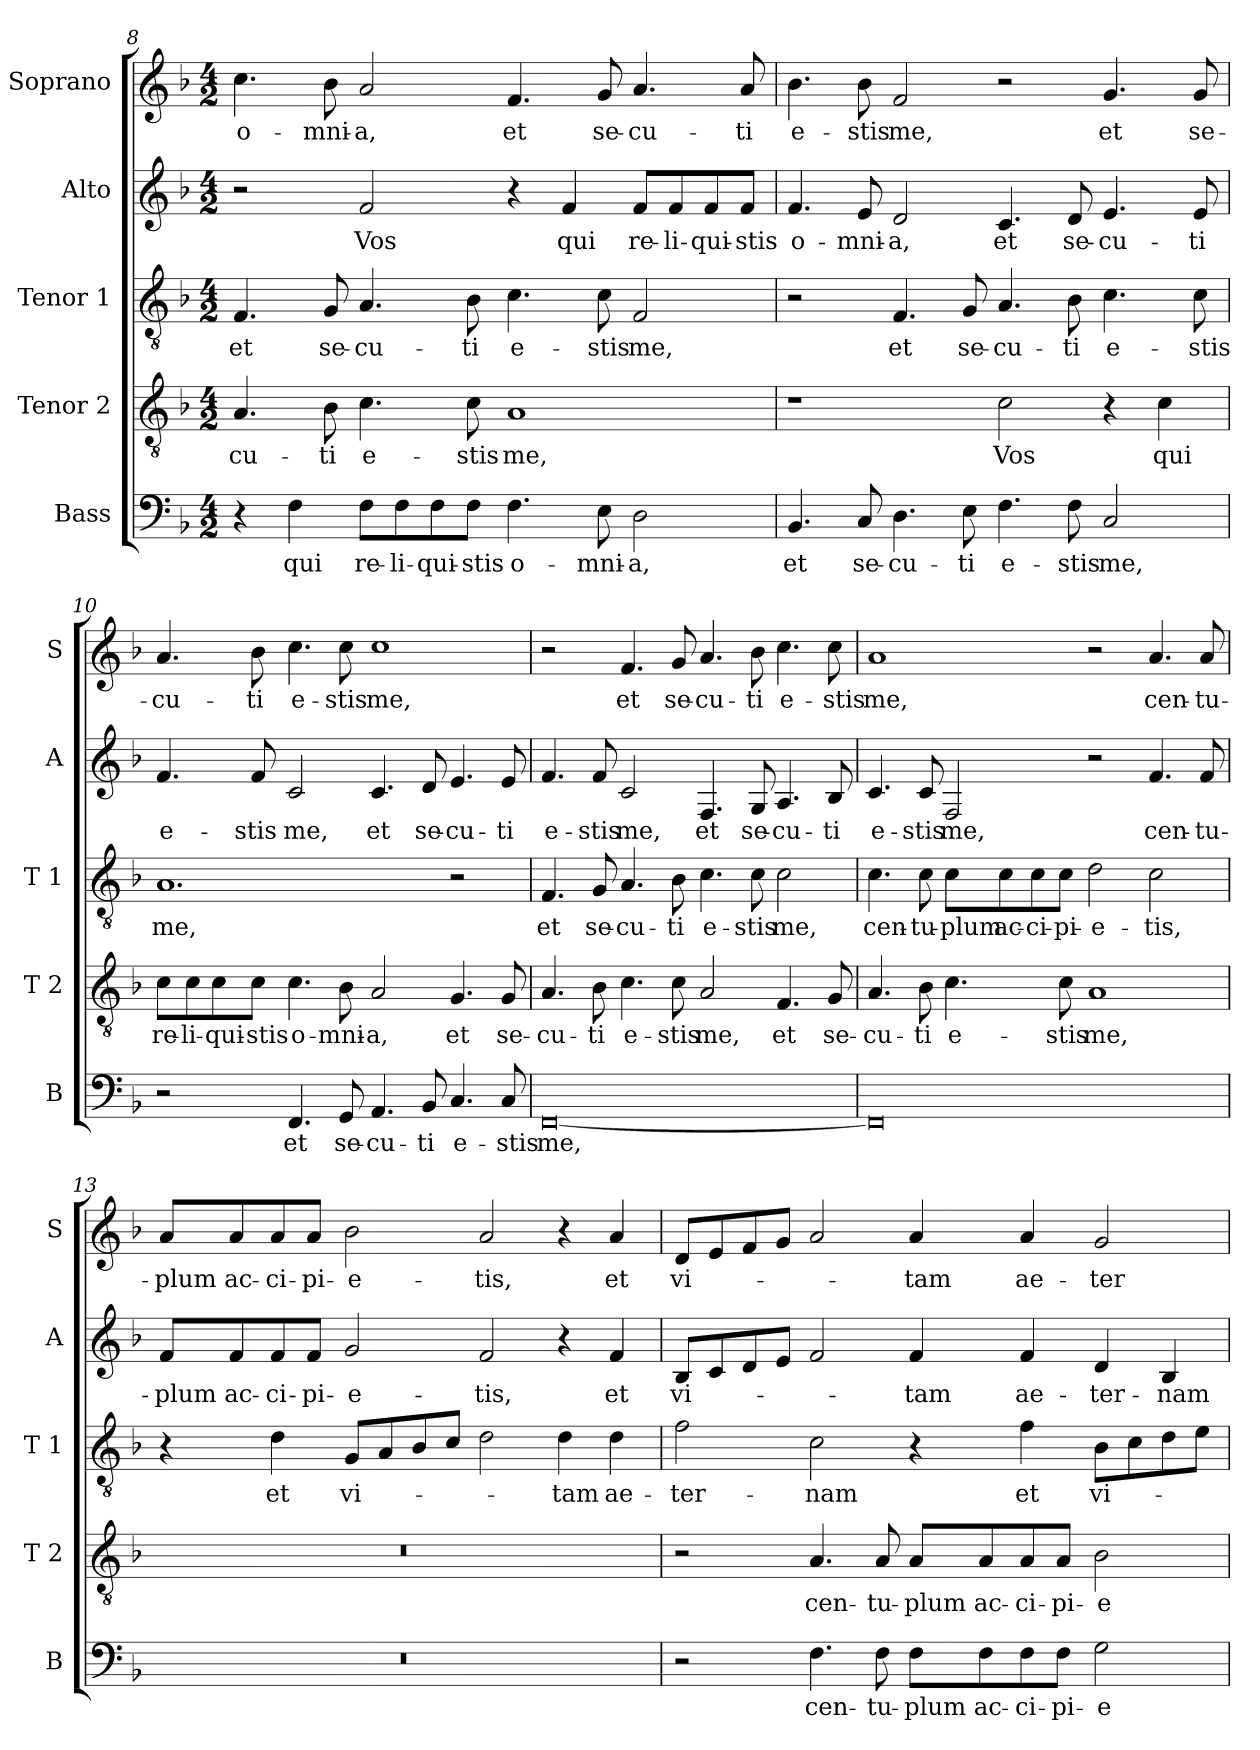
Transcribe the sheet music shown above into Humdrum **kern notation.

**kern	**text	**kern	**text	**kern	**text	**kern	**text	**kern	**text
*part5	*part5	*part4	*part4	*part3	*part3	*part2	*part2	*part1	*part1
*staff5	*staff5	*staff4	*staff4	*staff3	*staff3	*staff2	*staff2	*staff1	*staff1
*I"Bass	*	*I"Tenor 2	*	*I"Tenor 1	*	*I"Alto	*	*I"Soprano	*
*I'B	*	*I'T 2	*	*I'T 1	*	*I'A	*	*I'S	*
*clefF4	*	*clefGv2	*	*clefGv2	*	*clefG2	*	*clefG2	*
*k[b-]	*	*k[b-]	*	*k[b-]	*	*k[b-]	*	*k[b-]	*
*F:	*	*F:	*	*F:	*	*F:	*	*F:	*
*M4/2	*	*M4/2	*	*M4/2	*	*M4/2	*	*M4/2	*
=8	=8	=8	=8	=8	=8	=8	=8	=8	=8
!	!	!	!LO:LY:b	!	!LO:LY:b	!	!	!	!LO:LY:b
4r	.	4.A/	-cu-	4.F/	et	2r	.	4.cc\	o-
!	!LO:LY:b	!	!	!	!	!	!	!	!
4F\	qui	.	.	.	.	.	.	.	.
!	!	!	!LO:LY:b	!	!LO:LY:b	!	!	!	!LO:LY:b
.	.	8B-\	-ti	8G/	se-	.	.	8b-\	-mni-
!	!LO:LY:b	!	!LO:LY:b	!	!LO:LY:b	!	!LO:LY:b	!	!LO:LY:b
8F\L	re-	4.c\	e-	4.A/	-cu-	2f/	Vos	2a/	-a,
!	!LO:LY:b	!	!	!	!	!	!	!	!
8F\	-li-	.	.	.	.	.	.	.	.
!	!LO:LY:b	!	!	!	!	!	!	!	!
8F\	-qui-	.	.	.	.	.	.	.	.
!	!LO:LY:b	!	!LO:LY:b	!	!LO:LY:b	!	!	!	!
8F\J	-stis	8c\	-stis	8B-\	-ti	.	.	.	.
!	!LO:LY:b	!	!LO:LY:b	!	!LO:LY:b	!	!	!	!LO:LY:b
4.F\	o-	1A	me,	4.c\	e-	4r	.	4.f/	et
!	!	!	!	!	!	!	!LO:LY:b	!	!
.	.	.	.	.	.	4f/	qui	.	.
!	!LO:LY:b	!	!	!	!LO:LY:b	!	!	!	!LO:LY:b
8E\	-mni-	.	.	8c\	-stis	.	.	8g/	se-
!	!LO:LY:b	!	!	!	!LO:LY:b	!	!LO:LY:b	!	!LO:LY:b
2D\	-a,	.	.	2F/	me,	8f/L	re-	4.a/	-cu-
!	!	!	!	!	!	!	!LO:LY:b	!	!
.	.	.	.	.	.	8f/	-li-	.	.
!	!	!	!	!	!	!	!LO:LY:b	!	!
.	.	.	.	.	.	8f/	-qui-	.	.
!	!	!	!	!	!	!	!LO:LY:b	!	!LO:LY:b
.	.	.	.	.	.	8f/J	-stis	8a/	-ti
!!LO:LB:g=z
=9	=9	=9	=9	=9	=9	=9	=9	=9	=9
!	!LO:LY:b	!	!	!	!	!	!LO:LY:b	!	!LO:LY:b
4.BB-/	et	1r	.	2r	.	4.f/	o-	4.b-\	e-
!	!LO:LY:b	!	!	!	!	!	!LO:LY:b	!	!LO:LY:b
8C/	se-	.	.	.	.	8e/	-mni-	8b-\	-stis
!	!LO:LY:b	!	!	!	!LO:LY:b	!	!LO:LY:b	!	!LO:LY:b
4.D\	-cu-	.	.	4.F/	et	2d/	-a,	2f/	me,
!	!LO:LY:b	!	!	!	!LO:LY:b	!	!	!	!
8E\	-ti	.	.	8G/	se-	.	.	.	.
!	!LO:LY:b	!	!LO:LY:b	!	!LO:LY:b	!	!LO:LY:b	!	!
4.F\	e-	2c\	Vos	4.A/	-cu-	4.c/	et	2r	.
!	!LO:LY:b	!	!	!	!LO:LY:b	!	!LO:LY:b	!	!
8F\	-stis	.	.	8B-\	-ti	8d/	se-	.	.
!	!LO:LY:b	!	!	!	!LO:LY:b	!	!LO:LY:b	!	!LO:LY:b
2C/	me,	4r	.	4.c\	e-	4.e/	-cu-	4.g/	et
!	!	!	!LO:LY:b	!	!	!	!	!	!
.	.	4c\	qui	.	.	.	.	.	.
!	!	!	!	!	!LO:LY:b	!	!LO:LY:b	!	!LO:LY:b
.	.	.	.	8c\	-stis	8e/	-ti	8g/	se-
=10	=10	=10	=10	=10	=10	=10	=10	=10	=10
!	!	!	!LO:LY:b	!	!LO:LY:b	!	!LO:LY:b	!	!LO:LY:b
2r	.	8c\L	re-	1.A	me,	4.f/	e-	4.a/	-cu-
!	!	!	!LO:LY:b	!	!	!	!	!	!
.	.	8c\	-li-	.	.	.	.	.	.
!	!	!	!LO:LY:b	!	!	!	!	!	!
.	.	8c\	-qui-	.	.	.	.	.	.
!	!	!	!LO:LY:b	!	!	!	!LO:LY:b	!	!LO:LY:b
.	.	8c\J	-stis	.	.	8f/	-stis	8b-\	-ti
!	!LO:LY:b	!	!LO:LY:b	!	!	!	!LO:LY:b	!	!LO:LY:b
4.FF/	et	4.c\	o-	.	.	2c/	me,	4.cc\	e-
!	!LO:LY:b	!	!LO:LY:b	!	!	!	!	!	!LO:LY:b
8GG/	se-	8B-\	-mni-	.	.	.	.	8cc\	-stis
!	!LO:LY:b	!	!LO:LY:b	!	!	!	!LO:LY:b	!	!LO:LY:b
4.AA/	-cu-	2A/	-a,	.	.	4.c/	et	1cc	me,
!	!LO:LY:b	!	!	!	!	!	!LO:LY:b	!	!
8BB-/	-ti	.	.	.	.	8d/	se-	.	.
!	!LO:LY:b	!	!LO:LY:b	!	!	!	!LO:LY:b	!	!
4.C/	e-	4.G/	et	2r	.	4.e/	-cu-	.	.
!	!LO:LY:b	!	!LO:LY:b	!	!	!	!LO:LY:b	!	!
8C/	-stis	8G/	se-	.	.	8e/	-ti	.	.
=11	=11	=11	=11	=11	=11	=11	=11	=11	=11
!	!LO:LY:b	!	!LO:LY:b	!	!LO:LY:b	!	!LO:LY:b	!	!
[0FF	me,	4.A/	-cu-	4.F/	et	4.f/	e-	2r	.
!	!	!	!LO:LY:b	!	!LO:LY:b	!	!LO:LY:b	!	!
.	.	8B-\	-ti	8G/	se-	8f/	-stis	.	.
!	!	!	!LO:LY:b	!	!LO:LY:b	!	!LO:LY:b	!	!LO:LY:b
.	.	4.c\	e-	4.A/	-cu-	2c/	me,	4.f/	et
!	!	!	!LO:LY:b	!	!LO:LY:b	!	!	!	!LO:LY:b
.	.	8c\	-stis	8B-\	-ti	.	.	8g/	se-
!	!	!	!LO:LY:b	!	!LO:LY:b	!	!LO:LY:b	!	!LO:LY:b
.	.	2A/	me,	4.c\	e-	4.F/	et	4.a/	-cu-
!	!	!	!	!	!LO:LY:b	!	!LO:LY:b	!	!LO:LY:b
.	.	.	.	8c\	-stis	8G/	se-	8b-\	-ti
!	!	!	!LO:LY:b	!	!LO:LY:b	!	!LO:LY:b	!	!LO:LY:b
.	.	4.F/	et	2c\	me,	4.A/	-cu-	4.cc\	e-
!	!	!	!LO:LY:b	!	!	!	!LO:LY:b	!	!LO:LY:b
.	.	8G/	se-	.	.	8B-/	-ti	8cc\	-stis
!!LO:PB:g=z
=12	=12	=12	=12	=12	=12	=12	=12	=12	=12
!	!	!	!LO:LY:b	!	!LO:LY:b	!	!LO:LY:b	!	!LO:LY:b
0FF]	.	4.A/	-cu-	4.c\	cen-	4.c/	e-	1a	me,
!	!	!	!LO:LY:b	!	!LO:LY:b	!	!LO:LY:b	!	!
.	.	8B-\	-ti	8c\	-tu-	8c/	-stis	.	.
!	!	!	!LO:LY:b	!	!LO:LY:b	!	!LO:LY:b	!	!
.	.	4.c\	e-	8c\L	-plum	2F/	me,	.	.
!	!	!	!	!	!LO:LY:b	!	!	!	!
.	.	.	.	8c\	ac-	.	.	.	.
!	!	!	!	!	!LO:LY:b	!	!	!	!
.	.	.	.	8c\	-ci-	.	.	.	.
!	!	!	!LO:LY:b	!	!LO:LY:b	!	!	!	!
.	.	8c\	-stis	8c\J	-pi-	.	.	.	.
!	!	!	!LO:LY:b	!	!LO:LY:b	!	!	!	!
.	.	1A	me,	2d\	-e-	2r	.	2r	.
!	!	!	!	!	!LO:LY:b	!	!LO:LY:b	!	!LO:LY:b
.	.	.	.	2c\	-tis,	4.f/	cen-	4.a/	cen-
!	!	!	!	!	!	!	!LO:LY:b	!	!LO:LY:b
.	.	.	.	.	.	8f/	-tu-	8a/	-tu-
=13	=13	=13	=13	=13	=13	=13	=13	=13	=13
!	!	!	!	!	!	!	!LO:LY:b	!	!LO:LY:b
0r	.	0r	.	4r	.	8f/L	-plum	8a/L	-plum
!	!	!	!	!	!	!	!LO:LY:b	!	!LO:LY:b
.	.	.	.	.	.	8f/	ac-	8a/	ac-
!	!	!	!	!	!LO:LY:b	!	!LO:LY:b	!	!LO:LY:b
.	.	.	.	4d\	et	8f/	-ci-	8a/	-ci-
!	!	!	!	!	!	!	!LO:LY:b	!	!LO:LY:b
.	.	.	.	.	.	8f/J	-pi-	8a/J	-pi-
!	!	!	!	!	!LO:LY:b	!	!LO:LY:b	!	!LO:LY:b
.	.	.	.	8G/L	vi-	2g/	-e-	2b-\	-e-
.	.	.	.	8A/	.	.	.	.	.
.	.	.	.	8B-/	.	.	.	.	.
.	.	.	.	8c/J	.	.	.	.	.
!	!	!	!	!	!	!	!LO:LY:b	!	!LO:LY:b
.	.	.	.	2d\	.	2f/	-tis,	2a/	-tis,
!	!	!	!	!	!LO:LY:b	!	!	!	!
.	.	.	.	4d\	-tam	4r	.	4r	.
!	!	!	!	!	!LO:LY:b	!	!LO:LY:b	!	!LO:LY:b
.	.	.	.	4d\	ae-	4f/	et	4a/	et
=14	=14	=14	=14	=14	=14	=14	=14	=14	=14
!	!	!	!	!	!LO:LY:b	!	!LO:LY:b	!	!LO:LY:b
2r	.	2r	.	2f\	-ter-	8B-/L	vi-	8d/L	vi-
.	.	.	.	.	.	8c/	.	8e/	.
.	.	.	.	.	.	8d/	.	8f/	.
.	.	.	.	.	.	8e/J	.	8g/J	.
!	!LO:LY:b	!	!LO:LY:b	!	!LO:LY:b	!	!	!	!
4.F\	cen-	4.A/	cen-	2c\	-nam	2f/	.	2a/	.
!	!LO:LY:b	!	!LO:LY:b	!	!	!	!	!	!
8F\	-tu-	8A/	-tu-	.	.	.	.	.	.
!	!LO:LY:b	!	!LO:LY:b	!	!	!	!LO:LY:b	!	!LO:LY:b
8F\L	-plum	8A/L	-plum	4r	.	4f/	-tam	4a/	-tam
!	!LO:LY:b	!	!LO:LY:b	!	!	!	!	!	!
8F\	ac-	8A/	ac-	.	.	.	.	.	.
!	!LO:LY:b	!	!LO:LY:b	!	!LO:LY:b	!	!LO:LY:b	!	!LO:LY:b
8F\	-ci-	8A/	-ci-	4f\	et	4f/	ae-	4a/	ae-
!	!LO:LY:b	!	!LO:LY:b	!	!	!	!	!	!
8F\J	-pi-	8A/J	-pi-	.	.	.	.	.	.
!	!LO:LY:b	!	!LO:LY:b	!	!LO:LY:b	!	!LO:LY:b	!	!LO:LY:b
2G\	-e-	2B-\	-e-	8B-\L	vi-	4d/	-ter-	2g/	-ter-
.	.	.	.	8c\	.	.	.	.	.
!	!	!	!	!	!	!	!LO:LY:b	!	!
.	.	.	.	8d\	.	4B-/	-nam	.	.
.	.	.	.	8e\J	.	.	.	.	.
=	=	=	=	=	=	=	=	=	=
*-	*-	*-	*-	*-	*-	*-	*-	*-	*-
